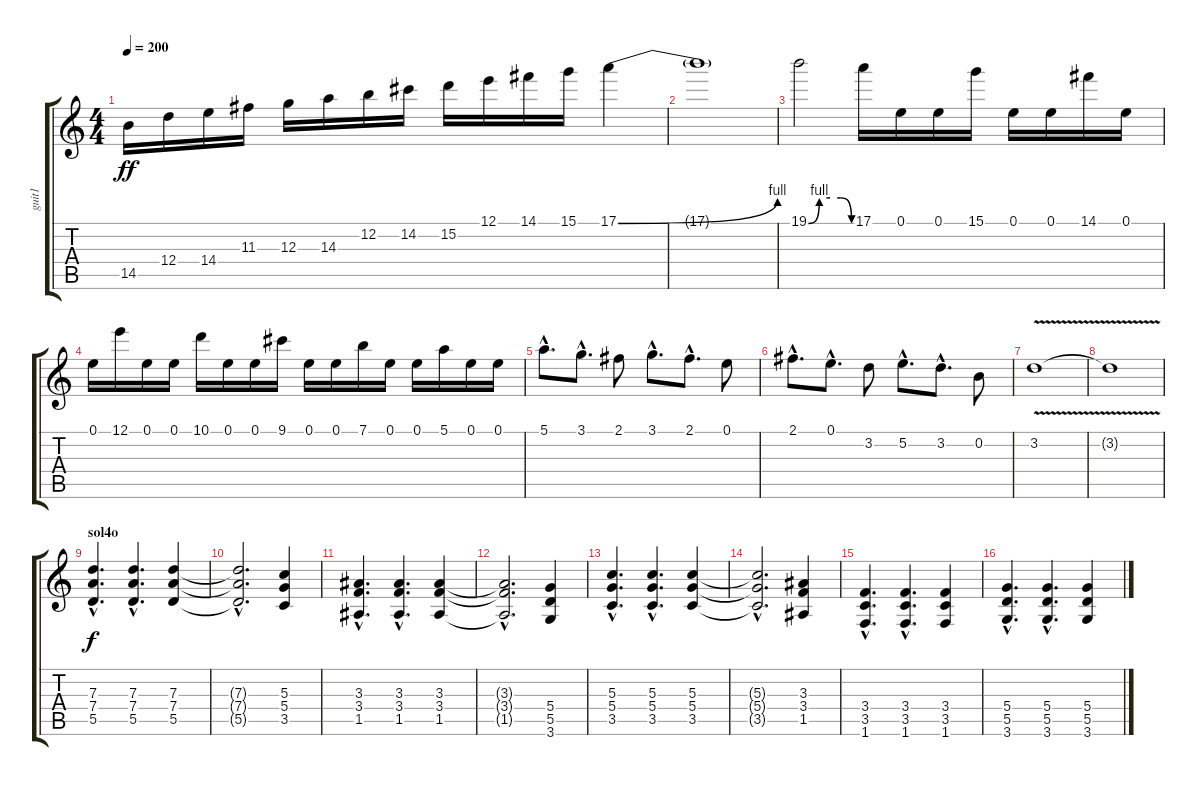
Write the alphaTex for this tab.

\track ("guit1" "guit1") {instrument distortionguitar}
\staff {score tabs}
\tuning (E4 B3 G3 D3 A2 E2) {hide}
\ts (4 4)
\tempo 200
\clef g2
\ks c
14.5.16{dy ff} 12.4.16 14.4.16 11.3.16 12.3.16 14.3.16 12.2.16 14.2.16 15.2.16 12.1.16 14.1.16 15.1.16 17.1{be (bend 0 0 60 4)}.4 |
17.1{t}.1 |
19.1{be (custom 0 0 15 4 30 4 45 4 60 0)}.2 17.1.16 0.1.16 0.1.16 15.1.16 0.1.16 0.1.16 14.1.16 0.1.16 |
0.1.16 12.1.16 0.1.16 0.1.16 10.1.16 0.1.16 0.1.16 9.1.16 0.1.16 0.1.16 7.1.16 0.1.16 0.1.16 5.1.16 0.1.16 0.1.16 |
5.1{hac}.8{d} 3.1{hac}.8{d} 2.1.8 3.1{hac}.8{d} 2.1{hac}.8{d} 0.1.8 |
2.1{hac}.8{d} 0.1{hac}.8{d} 3.2.8 5.2{hac}.8{d} 3.2{hac}.8{d} 0.2.8 |
3.2{v}.1 |
3.2{t}.1 |
\section ("" "sol4o")
(7.3{hac} 7.4{hac} 5.5{hac}).4{d dy f} (7.3{hac} 7.4{hac} 5.5{hac}).4{d} (7.3 7.4 5.5).4 |
(7.3{hac t} 7.4{hac t} 5.5{hac t}).2{d} (5.3 5.4 3.5).4 |
(3.3{hac} 3.4{hac} 1.5{hac}).4{d} (3.3{hac} 3.4{hac} 1.5{hac}).4{d} (3.3 3.4 1.5).4 |
(3.3{hac t} 3.4{hac t} 1.5{hac t}).2{d} (5.4 5.5 3.6).4 |
(5.3{hac} 5.4{hac} 3.5{hac}).4{d} (5.3{hac} 5.4{hac} 3.5{hac}).4{d} (5.3 5.4 3.5).4 |
(5.3{hac t} 5.4{hac t} 3.5{hac t}).2{d} (3.3 3.4 1.5).4 |
(3.4{hac} 3.5{hac} 1.6{hac}).4{d} (3.4{hac} 3.5{hac} 1.6{hac}).4{d} (3.4 3.5 1.6).4 |
(5.4{hac} 5.5{hac} 3.6{hac}).4{d} (5.4{hac} 5.5{hac} 3.6{hac}).4{d} (5.4 5.5 3.6).4
